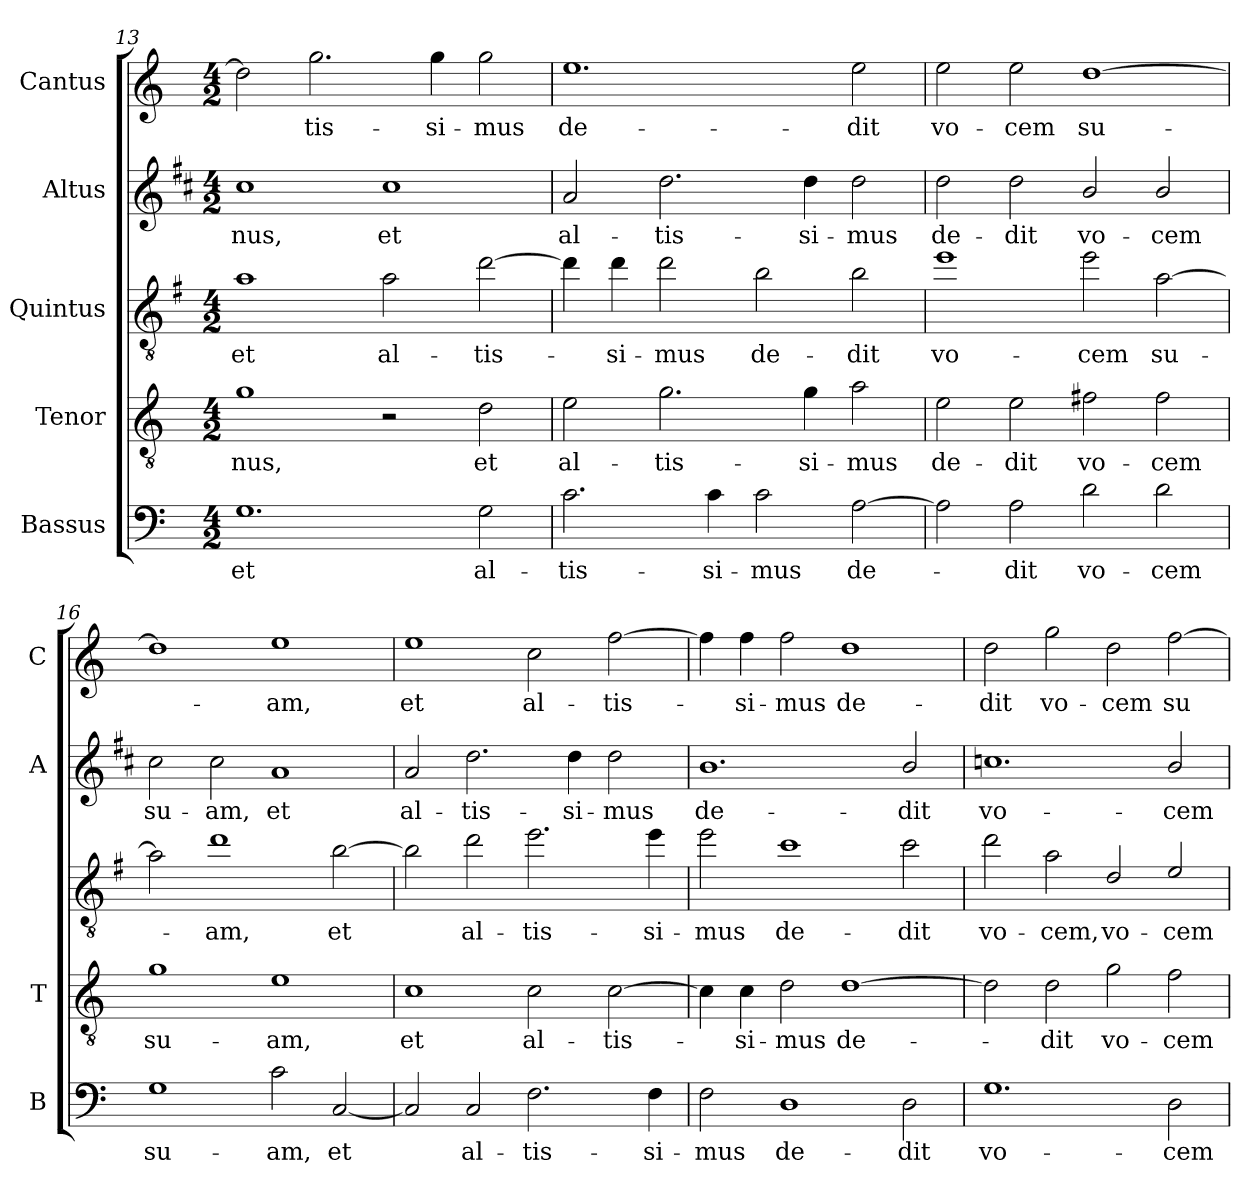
**kern	**text	**kern	**text	**kern	**text	**kern	**text	**kern	**text
*part5	*part5	*part4	*part4	*part3	*part3	*part2	*part2	*part1	*part1
*staff5	*staff5	*staff4	*staff4	*staff3	*staff3	*staff2	*staff2	*staff1	*staff1
*I"Bassus	*	*I"Tenor	*	*I"Quintus	*	*I"Altus	*	*I"Cantus	*
*I'B	*	*I'T	*	*	*	*I'A	*	*I'C	*
*clefF4	*	*clefGv2	*	*clefGv2	*	*clefG2	*	*clefG2	*
*	*	*	*	*ITrd4c7	*	*ITrd1c2	*	*	*
*k[]	*	*k[]	*	*k[]	*	*k[]	*	*k[]	*
*C:	*	*C:	*	*C:	*	*C:	*	*C:	*
*M4/2	*	*M4/2	*	*M4/2	*	*M4/2	*	*M4/2	*
=13	=13	=13	=13	=13	=13	=13	=13	=13	=13
!	!LO:LY:b	!	!LO:LY:b	!	!LO:LY:b	!	!LO:LY:b	!	!
1.G	et	1g	-nus,	1d	et	1b	-nus,	2dd\]	.
!	!	!	!	!	!	!	!	!	!LO:LY:b
.	.	.	.	.	.	.	.	2.gg\	-tis-
!	!	!	!	!	!LO:LY:b	!	!LO:LY:b	!	!
.	.	2r	.	2d\	al-	1b	et	.	.
!	!	!	!	!	!	!	!	!	!LO:LY:b
.	.	.	.	.	.	.	.	4gg\	-si-
!	!LO:LY:b	!	!LO:LY:b	!	!LO:LY:b	!	!	!	!LO:LY:b
2G\	al-	2d\	et	[2g\	-tis-	.	.	2gg\	-mus
=14	=14	=14	=14	=14	=14	=14	=14	=14	=14
!	!LO:LY:b	!	!LO:LY:b	!	!	!	!LO:LY:b	!	!LO:LY:b
2.c\	-tis-	2e\	al-	4g\]	.	2g/	al-	1.ee	de-
!	!	!	!	!	!LO:LY:b	!	!	!	!
.	.	.	.	4g\	-si-	.	.	.	.
!	!	!	!LO:LY:b	!	!LO:LY:b	!	!LO:LY:b	!	!
.	.	2.g\	-tis-	2g\	-mus	2.cc\	-tis-	.	.
!	!LO:LY:b	!	!	!	!	!	!	!	!
4c\	-si-	.	.	.	.	.	.	.	.
!	!LO:LY:b	!	!	!	!LO:LY:b	!	!	!	!
2c\	-mus	.	.	2e\	de-	.	.	.	.
!	!	!	!LO:LY:b	!	!	!	!LO:LY:b	!	!
.	.	4g\	-si-	.	.	4cc\	-si-	.	.
!	!LO:LY:b	!	!LO:LY:b	!	!LO:LY:b	!	!LO:LY:b	!	!LO:LY:b
[2A\	de-	2a\	-mus	2e\	-dit	2cc\	-mus	2ee\	-dit
=15	=15	=15	=15	=15	=15	=15	=15	=15	=15
!	!	!	!LO:LY:b	!	!LO:LY:b	!	!LO:LY:b	!	!LO:LY:b
2A\]	.	2e\	de-	1a	vo-	2cc\	de-	2ee\	vo-
!	!LO:LY:b	!	!LO:LY:b	!	!	!	!LO:LY:b	!	!LO:LY:b
2A\	-dit	2e\	-dit	.	.	2cc\	-dit	2ee\	-cem
!	!LO:LY:b	!	!LO:LY:b	!	!LO:LY:b	!	!LO:LY:b	!	!LO:LY:b
2d\	vo-	2f#X\	vo-	2a\	-cem	2a/	vo-	[1dd	su-
!	!LO:LY:b	!	!LO:LY:b	!	!LO:LY:b	!	!LO:LY:b	!	!
2d\	-cem	2f#\	-cem	[2d\	su-	2a/	-cem	.	.
!!LO:PB:g=z
=16	=16	=16	=16	=16	=16	=16	=16	=16	=16
!	!LO:LY:b	!	!LO:LY:b	!	!	!	!LO:LY:b	!	!
1G	su-	1g	su-	2d\]	.	2b\	su-	1dd]	.
!	!	!	!	!	!LO:LY:b	!	!LO:LY:b	!	!
.	.	.	.	1g	-am,	2b\	-am,	.	.
!	!LO:LY:b	!	!LO:LY:b	!	!	!	!LO:LY:b	!	!LO:LY:b
2c\	-am,	1e	-am,	.	.	1g	et	1ee	-am,
!	!LO:LY:b	!	!	!	!LO:LY:b	!	!	!	!
[2C/	et	.	.	[2e\	et	.	.	.	.
=17	=17	=17	=17	=17	=17	=17	=17	=17	=17
!	!	!	!LO:LY:b	!	!	!	!LO:LY:b	!	!LO:LY:b
2C/]	.	1c	et	2e\]	.	2g/	al-	1ee	et
!	!LO:LY:b	!	!	!	!LO:LY:b	!	!LO:LY:b	!	!
2C/	al-	.	.	2g\	al-	2.cc\	-tis-	.	.
!	!LO:LY:b	!	!LO:LY:b	!	!LO:LY:b	!	!	!	!LO:LY:b
2.F\	-tis-	2c\	al-	2.a\	-tis-	.	.	2cc\	al-
!	!	!	!	!	!	!	!LO:LY:b	!	!
.	.	.	.	.	.	4cc\	-si-	.	.
!	!	!	!LO:LY:b	!	!	!	!LO:LY:b	!	!LO:LY:b
.	.	[2c\	-tis-	.	.	2cc\	-mus	[2ff\	-tis-
!	!LO:LY:b	!	!	!	!LO:LY:b	!	!	!	!
4F\	-si-	.	.	4a\	-si-	.	.	.	.
=18	=18	=18	=18	=18	=18	=18	=18	=18	=18
!	!LO:LY:b	!	!	!	!LO:LY:b	!	!LO:LY:b	!	!
2F\	-mus	4c\]	.	2a\	-mus	1.a	de-	4ff\]	.
!	!	!	!LO:LY:b	!	!	!	!	!	!LO:LY:b
.	.	4c\	-si-	.	.	.	.	4ff\	-si-
!	!LO:LY:b	!	!LO:LY:b	!	!LO:LY:b	!	!	!	!LO:LY:b
1D	de-	2d\	-mus	1f	de-	.	.	2ff\	-mus
!	!	!	!LO:LY:b	!	!	!	!	!	!LO:LY:b
.	.	[1d	de-	.	.	.	.	1dd	de-
!	!LO:LY:b	!	!	!	!LO:LY:b	!	!LO:LY:b	!	!
2D\	-dit	.	.	2f\	-dit	2a/	-dit	.	.
=19	=19	=19	=19	=19	=19	=19	=19	=19	=19
!	!LO:LY:b	!	!	!	!LO:LY:b	!	!LO:LY:b	!	!LO:LY:b
1.G	vo-	2d\]	.	2g\	vo-	1.b-X	vo-	2dd\	-dit
!	!	!	!LO:LY:b	!	!LO:LY:b	!	!	!	!LO:LY:b
.	.	2d\	-dit	2d\	-cem,	.	.	2gg\	vo-
!	!	!	!LO:LY:b	!	!LO:LY:b	!	!	!	!LO:LY:b
.	.	2g\	vo-	2G/	vo-	.	.	2dd\	-cem
!	!LO:LY:b	!	!LO:LY:b	!	!LO:LY:b	!	!LO:LY:b	!	!LO:LY:b
2D\	-cem	2f\	-cem	2A/	-cem	2a/	-cem	[2ff\	su-
=	=	=	=	=	=	=	=	=	=
*-	*-	*-	*-	*-	*-	*-	*-	*-	*-
